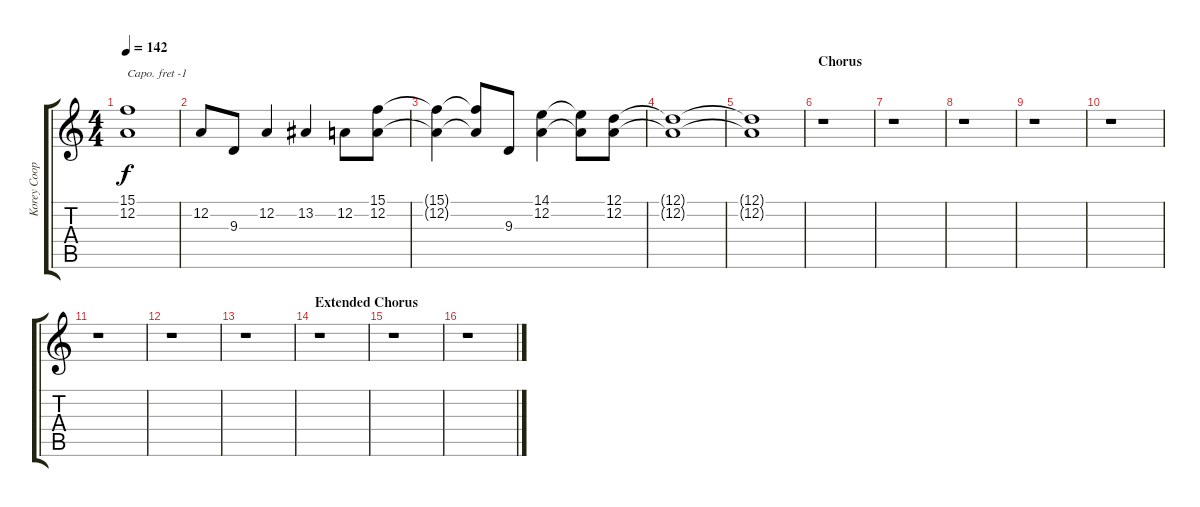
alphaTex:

\track ("Korey Cooper (Keyboards 1)" "Korey Coop") {instrument acousticgrandpiano}
\staff {score tabs}
\capo -1
\tuning (Eb4 Bb3 Gb3 Db3 Ab2 Db2) {hide}
\ts (4 4)
\tempo 142
\clef g2
\ks c
(15.1{t} 12.2{t}).1{dy f} |
12.2.8 9.3.8 12.2.4 13.2.4 12.2.8 (15.1 12.2).8 |
(15.1{t} 12.2{t}).4 (15.1{t} 12.2{t}).8 9.3.8 (14.1 12.2).4 (14.1{t} 12.2{t}).8 (12.1 12.2).8 |
(12.1{t} 12.2{t}).1 |
(12.1{t} 12.2{t}).1 |
\section ("" "Chorus")
r.1 |
r.1 |
r.1 |
r.1 |
r.1 |
r.1 |
r.1 |
r.1 |
\section ("" "Extended Chorus")
r.1 |
r.1 |
r.1
